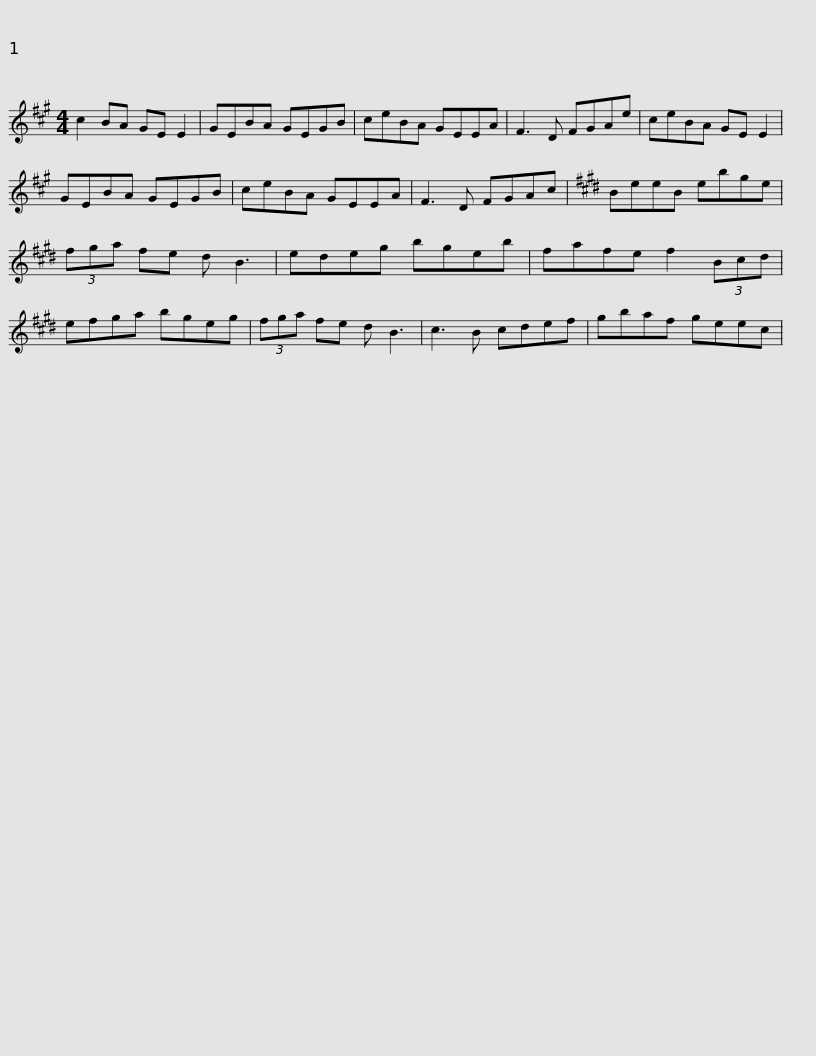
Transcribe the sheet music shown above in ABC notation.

X:1
L:1/8
M:4/4
I:linebreak $
K:A
V:1 treble
V:1
 c2 BA GE E2 | GEBA GEGB | ceBA GEEA | F3 D FGAe | ceBA GE E2 | %5
 GEBA GEGB |$ ceBA GEEA | F3 D FGAc |[K:E] BeeB ebge | (3fga fe d B3 | %10
 edeg bgeb |$ fafe f2 (3Bcd | efga bgeg | (3fga fe d B3 | c3 B cdef | %15
 gbaf geec | %16
